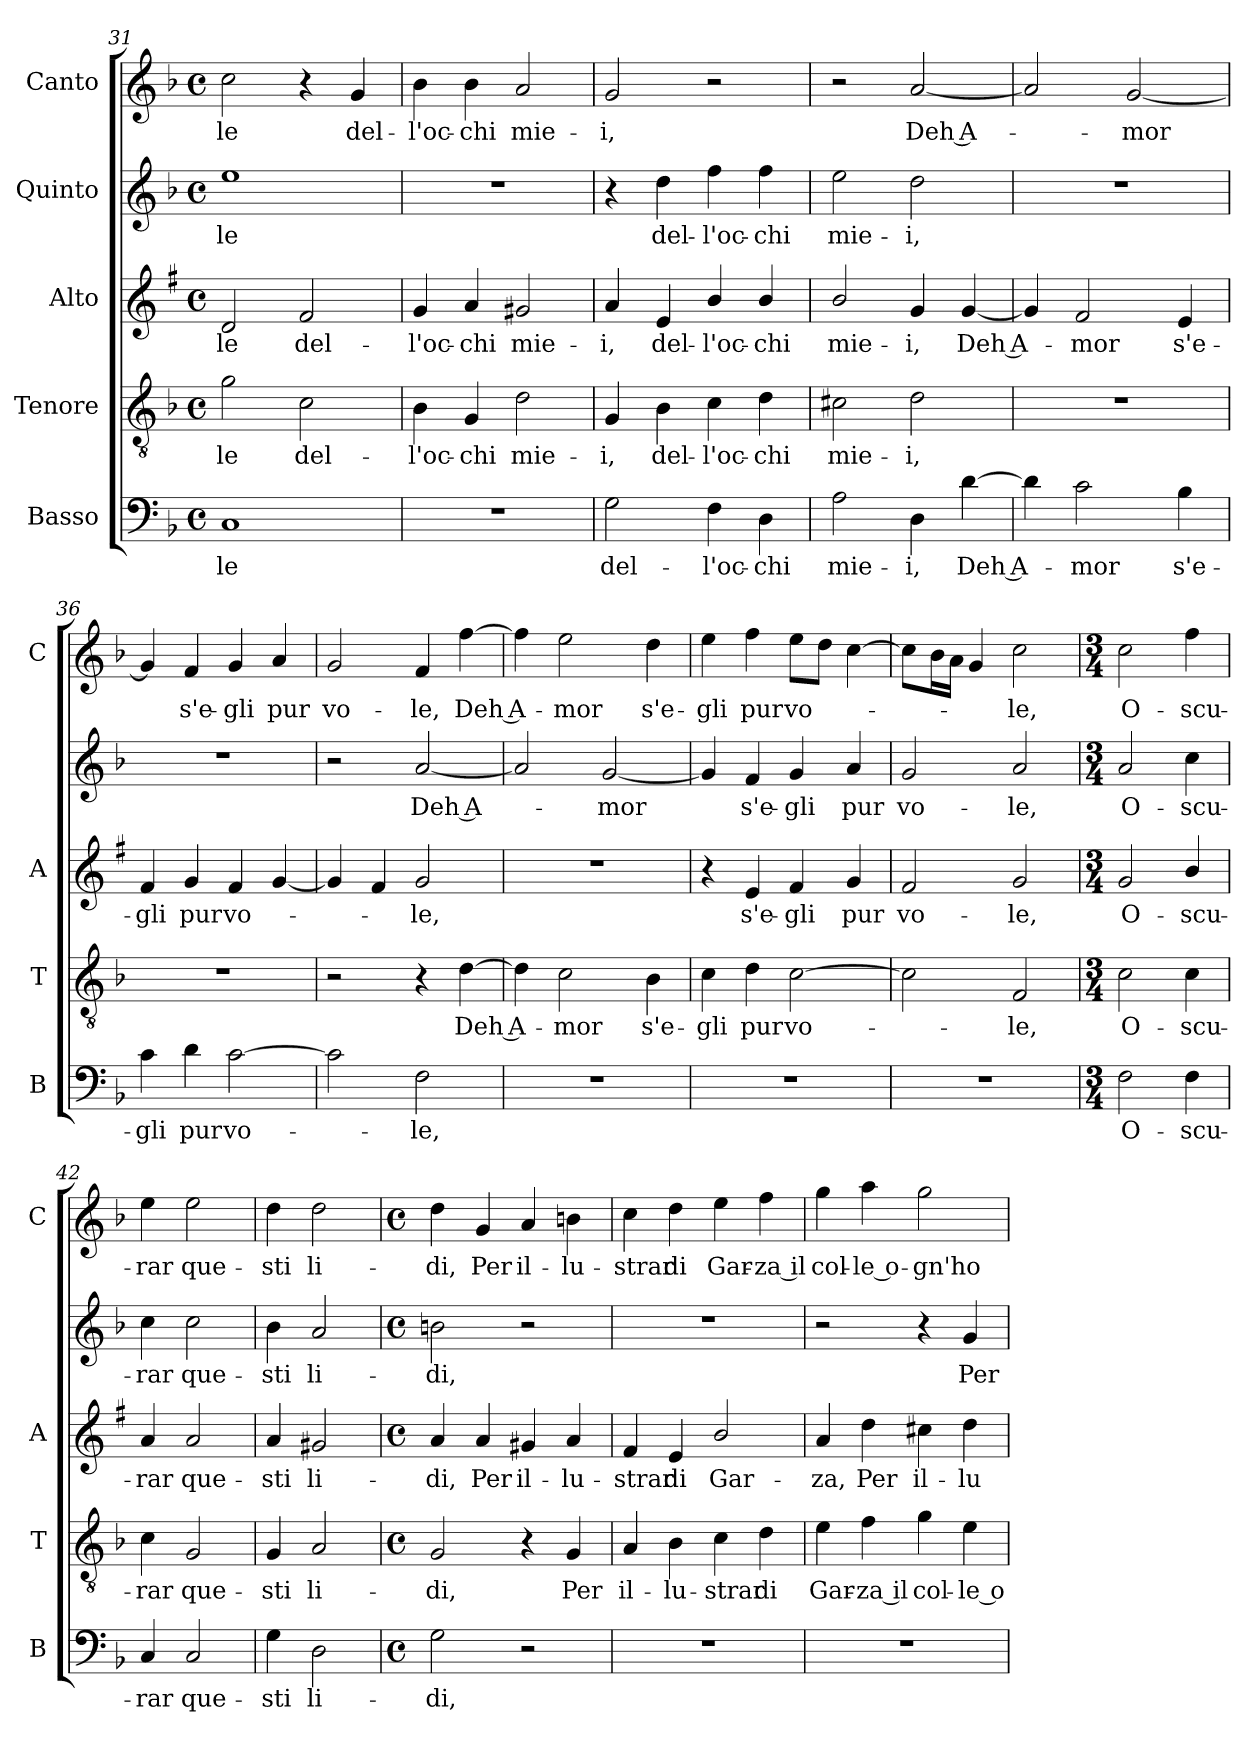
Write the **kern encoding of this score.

**kern	**text	**kern	**text	**kern	**text	**kern	**text	**kern	**text
*part5	*part5	*part4	*part4	*part3	*part3	*part2	*part2	*part1	*part1
*staff5	*staff5	*staff4	*staff4	*staff3	*staff3	*staff2	*staff2	*staff1	*staff1
*I"Basso	*	*I"Tenore	*	*I"Alto	*	*I"Quinto	*	*I"Canto	*
*I'B	*	*I'T	*	*I'A	*	*	*	*I'C	*
*clefF4	*	*clefGv2	*	*clefG2	*	*clefG2	*	*clefG2	*
*	*	*	*	*ITrd1c2	*	*	*	*	*
*k[b-]	*	*k[b-]	*	*k[b-]	*	*k[b-]	*	*k[b-]	*
*F:	*	*F:	*	*F:	*	*F:	*	*F:	*
*M4/4	*	*M4/4	*	*M4/4	*	*M4/4	*	*M4/4	*
*met(c)	*	*met(c)	*	*met(c)	*	*met(c)	*	*met(c)	*
=31	=31	=31	=31	=31	=31	=31	=31	=31	=31
!	!LO:LY:b	!	!LO:LY:b	!	!LO:LY:b	!	!LO:LY:b	!	!LO:LY:b
1C	-le	2g\	-le	2c/	-le	1ee	-le	2cc\	-le
!	!	!	!LO:LY:b	!	!LO:LY:b	!	!	!	!
.	.	2c\	del-	2e/	del-	.	.	4r	.
!	!	!	!	!	!	!	!	!	!LO:LY:b
.	.	.	.	.	.	.	.	4g/	del-
=32	=32	=32	=32	=32	=32	=32	=32	=32	=32
!	!	!	!LO:LY:b	!	!LO:LY:b	!	!	!	!LO:LY:b
1r	.	4B-\	-l'oc-	4f/	-l'oc-	1r	.	4b-\	-l'oc-
!	!	!	!LO:LY:b	!	!LO:LY:b	!	!	!	!LO:LY:b
.	.	4G/	-chi	4g/	-chi	.	.	4b-\	-chi
!	!	!	!LO:LY:b	!	!LO:LY:b	!	!	!	!LO:LY:b
.	.	2d\	mie-	2f#X/	mie-	.	.	2a/	mie-
=33	=33	=33	=33	=33	=33	=33	=33	=33	=33
!	!LO:LY:b	!	!LO:LY:b	!	!LO:LY:b	!	!	!	!LO:LY:b
2G\	del-	4G/	-i,	4g/	-i,	4r	.	2g/	-i,
!	!	!	!LO:LY:b	!	!LO:LY:b	!	!LO:LY:b	!	!
.	.	4B-\	del-	4d/	del-	4dd\	del-	.	.
!	!LO:LY:b	!	!LO:LY:b	!	!LO:LY:b	!	!LO:LY:b	!	!
4F\	-l'oc-	4c\	-l'oc-	4a/	-l'oc-	4ff\	-l'oc-	2r	.
!	!LO:LY:b	!	!LO:LY:b	!	!LO:LY:b	!	!LO:LY:b	!	!
4D\	-chi	4d\	-chi	4a/	-chi	4ff\	-chi	.	.
=34	=34	=34	=34	=34	=34	=34	=34	=34	=34
!	!LO:LY:b	!	!LO:LY:b	!	!LO:LY:b	!	!LO:LY:b	!	!
2A\	mie-	2c#X\	mie-	2a/	mie-	2ee\	mie-	2r	.
!	!LO:LY:b	!	!LO:LY:b	!	!LO:LY:b	!	!LO:LY:b	!	!LO:LY:b
4D\	-i,	2d\	-i,	4f/	-i,	2dd\	-i,	[2a/	Deh A-
!	!LO:LY:b	!	!	!	!LO:LY:b	!	!	!	!
[4d\	Deh A-	.	.	[4f/	Deh A-	.	.	.	.
=35	=35	=35	=35	=35	=35	=35	=35	=35	=35
4d\]	.	1r	.	4f/]	.	1r	.	2a/]	.
!	!LO:LY:b	!	!	!	!LO:LY:b	!	!	!	!
2c\	-mor	.	.	2e/	-mor	.	.	.	.
!	!	!	!	!	!	!	!	!	!LO:LY:b
.	.	.	.	.	.	.	.	[2g/	-mor
!	!LO:LY:b	!	!	!	!LO:LY:b	!	!	!	!
4B-\	s'e-	.	.	4d/	s'e-	.	.	.	.
=36	=36	=36	=36	=36	=36	=36	=36	=36	=36
!	!LO:LY:b	!	!	!	!LO:LY:b	!	!	!	!
4c\	-gli	1r	.	4e/	-gli	1r	.	4g/]	.
!	!LO:LY:b	!	!	!	!LO:LY:b	!	!	!	!LO:LY:b
4d\	pur	.	.	4f/	pur	.	.	4f/	s'e-
!	!LO:LY:b	!	!	!	!LO:LY:b	!	!	!	!LO:LY:b
[2c\	vo-	.	.	4e/	vo-	.	.	4g/	-gli
!	!	!	!	!	!	!	!	!	!LO:LY:b
.	.	.	.	[4f/	.	.	.	4a/	pur
!!LO:LB:g=z
=37	=37	=37	=37	=37	=37	=37	=37	=37	=37
!	!	!	!	!	!	!	!	!	!LO:LY:b
2c\]	.	2r	.	4f/]	.	2r	.	2g/	vo-
.	.	.	.	4e/	.	.	.	.	.
!	!LO:LY:b	!	!	!	!LO:LY:b	!	!LO:LY:b	!	!LO:LY:b
2F\	-le,	4r	.	2f/	-le,	[2a/	Deh A-	4f/	-le,
!	!	!	!LO:LY:b	!	!	!	!	!	!LO:LY:b
.	.	[4d\	Deh A-	.	.	.	.	[4ff\	Deh A-
=38	=38	=38	=38	=38	=38	=38	=38	=38	=38
1r	.	4d\]	.	1r	.	2a/]	.	4ff\]	.
!	!	!	!LO:LY:b	!	!	!	!	!	!LO:LY:b
.	.	2c\	-mor	.	.	.	.	2ee\	-mor
!	!	!	!	!	!	!	!LO:LY:b	!	!
.	.	.	.	.	.	[2g/	-mor	.	.
!	!	!	!LO:LY:b	!	!	!	!	!	!LO:LY:b
.	.	4B-\	s'e-	.	.	.	.	4dd\	s'e-
=39	=39	=39	=39	=39	=39	=39	=39	=39	=39
!	!	!	!LO:LY:b	!	!	!	!	!	!LO:LY:b
1r	.	4c\	-gli	4r	.	4g/]	.	4ee\	-gli
!	!	!	!LO:LY:b	!	!LO:LY:b	!	!LO:LY:b	!	!LO:LY:b
.	.	4d\	pur	4d/	s'e-	4f/	s'e-	4ff\	pur
!	!	!	!LO:LY:b	!	!LO:LY:b	!	!LO:LY:b	!	!LO:LY:b
.	.	[2c\	vo-	4e/	-gli	4g/	-gli	8ee\L	vo-
.	.	.	.	.	.	.	.	8dd\J	.
!	!	!	!	!	!LO:LY:b	!	!LO:LY:b	!	!
.	.	.	.	4f/	pur	4a/	pur	[4cc\	.
=40	=40	=40	=40	=40	=40	=40	=40	=40	=40
!	!	!	!	!	!LO:LY:b	!	!LO:LY:b	!	!
1r	.	2c\]	.	2e/	vo-	2g/	vo-	8cc\L]	.
.	.	.	.	.	.	.	.	16b-\L	.
.	.	.	.	.	.	.	.	16a\JJ	.
.	.	.	.	.	.	.	.	4g/	.
!	!	!	!LO:LY:b	!	!LO:LY:b	!	!LO:LY:b	!	!LO:LY:b
.	.	2F/	-le,	2f/	-le,	2a/	-le,	2cc\	-le,
=41	=41	=41	=41	=41	=41	=41	=41	=41	=41
*M3/4	*	*M3/4	*	*M3/4	*	*M3/4	*	*M3/4	*
!	!LO:LY:b	!	!LO:LY:b	!	!LO:LY:b	!	!LO:LY:b	!	!LO:LY:b
2F\	O-	2c\	O-	2f/	O-	2a/	O-	2cc\	O-
!	!LO:LY:b	!	!LO:LY:b	!	!LO:LY:b	!	!LO:LY:b	!	!LO:LY:b
4F\	-scu-	4c\	-scu-	4a/	-scu-	4cc\	-scu-	4ff\	-scu-
=42	=42	=42	=42	=42	=42	=42	=42	=42	=42
!	!LO:LY:b	!	!LO:LY:b	!	!LO:LY:b	!	!LO:LY:b	!	!LO:LY:b
4C/	-rar	4c\	-rar	4g/	-rar	4cc\	-rar	4ee\	-rar
!	!LO:LY:b	!	!LO:LY:b	!	!LO:LY:b	!	!LO:LY:b	!	!LO:LY:b
2C/	que-	2G/	que-	2g/	que-	2cc\	que-	2ee\	que-
=43	=43	=43	=43	=43	=43	=43	=43	=43	=43
!	!LO:LY:b	!	!LO:LY:b	!	!LO:LY:b	!	!LO:LY:b	!	!LO:LY:b
4G\	-sti	4G/	-sti	4g/	-sti	4b-\	-sti	4dd\	-sti
!	!LO:LY:b	!	!LO:LY:b	!	!LO:LY:b	!	!LO:LY:b	!	!LO:LY:b
2D\	li-	2A/	li-	2f#X/	li-	2a/	li-	2dd\	li-
=44	=44	=44	=44	=44	=44	=44	=44	=44	=44
*M4/4	*	*M4/4	*	*M4/4	*	*M4/4	*	*M4/4	*
*met(c)	*	*met(c)	*	*met(c)	*	*met(c)	*	*met(c)	*
!	!LO:LY:b	!	!LO:LY:b	!	!LO:LY:b	!	!LO:LY:b	!	!LO:LY:b
2G\	-di,	2G/	-di,	4g/	-di,	2bn\	-di,	4dd\	-di,
!	!	!	!	!	!LO:LY:b	!	!	!	!LO:LY:b
.	.	.	.	4g/	Per	.	.	4g/	Per
!	!	!	!	!	!LO:LY:b	!	!	!	!LO:LY:b
2r	.	4r	.	4f#X/	il-	2r	.	4a/	il-
!	!	!	!LO:LY:b	!	!LO:LY:b	!	!	!	!LO:LY:b
.	.	4G/	Per	4g/	-lu-	.	.	4bn\	-lu-
!!LO:PB:g=z
=45	=45	=45	=45	=45	=45	=45	=45	=45	=45
!	!	!	!LO:LY:b	!	!LO:LY:b	!	!	!	!LO:LY:b
1r	.	4A/	il-	4e/	-strar	1r	.	4cc\	-strar
!	!	!	!LO:LY:b	!	!LO:LY:b	!	!	!	!LO:LY:b
.	.	4B-\	-lu-	4d/	di	.	.	4dd\	di
!	!	!	!LO:LY:b	!	!LO:LY:b	!	!	!	!LO:LY:b
.	.	4c\	-strar	2a/	Gar-	.	.	4ee\	Gar-
!	!	!	!LO:LY:b	!	!	!	!	!	!LO:LY:b
.	.	4d\	di	.	.	.	.	4ff\	-za il
=46	=46	=46	=46	=46	=46	=46	=46	=46	=46
!	!	!	!LO:LY:b	!	!LO:LY:b	!	!	!	!LO:LY:b
1r	.	4e\	Gar-	4g/	-za,	2r	.	4gg\	col-
!	!	!	!LO:LY:b	!	!LO:LY:b	!	!	!	!LO:LY:b
.	.	4f\	-za il	4cc\	Per	.	.	4aa\	-le o-
!	!	!	!LO:LY:b	!	!LO:LY:b	!	!	!	!LO:LY:b
.	.	4g\	col-	4bn\	il-	4r	.	2gg\	-gn'ho-
!	!	!	!LO:LY:b	!	!LO:LY:b	!	!LO:LY:b	!	!
.	.	4e\	-le o-	4cc\	-lu-	4g/	Per	.	.
=	=	=	=	=	=	=	=	=	=
*-	*-	*-	*-	*-	*-	*-	*-	*-	*-
